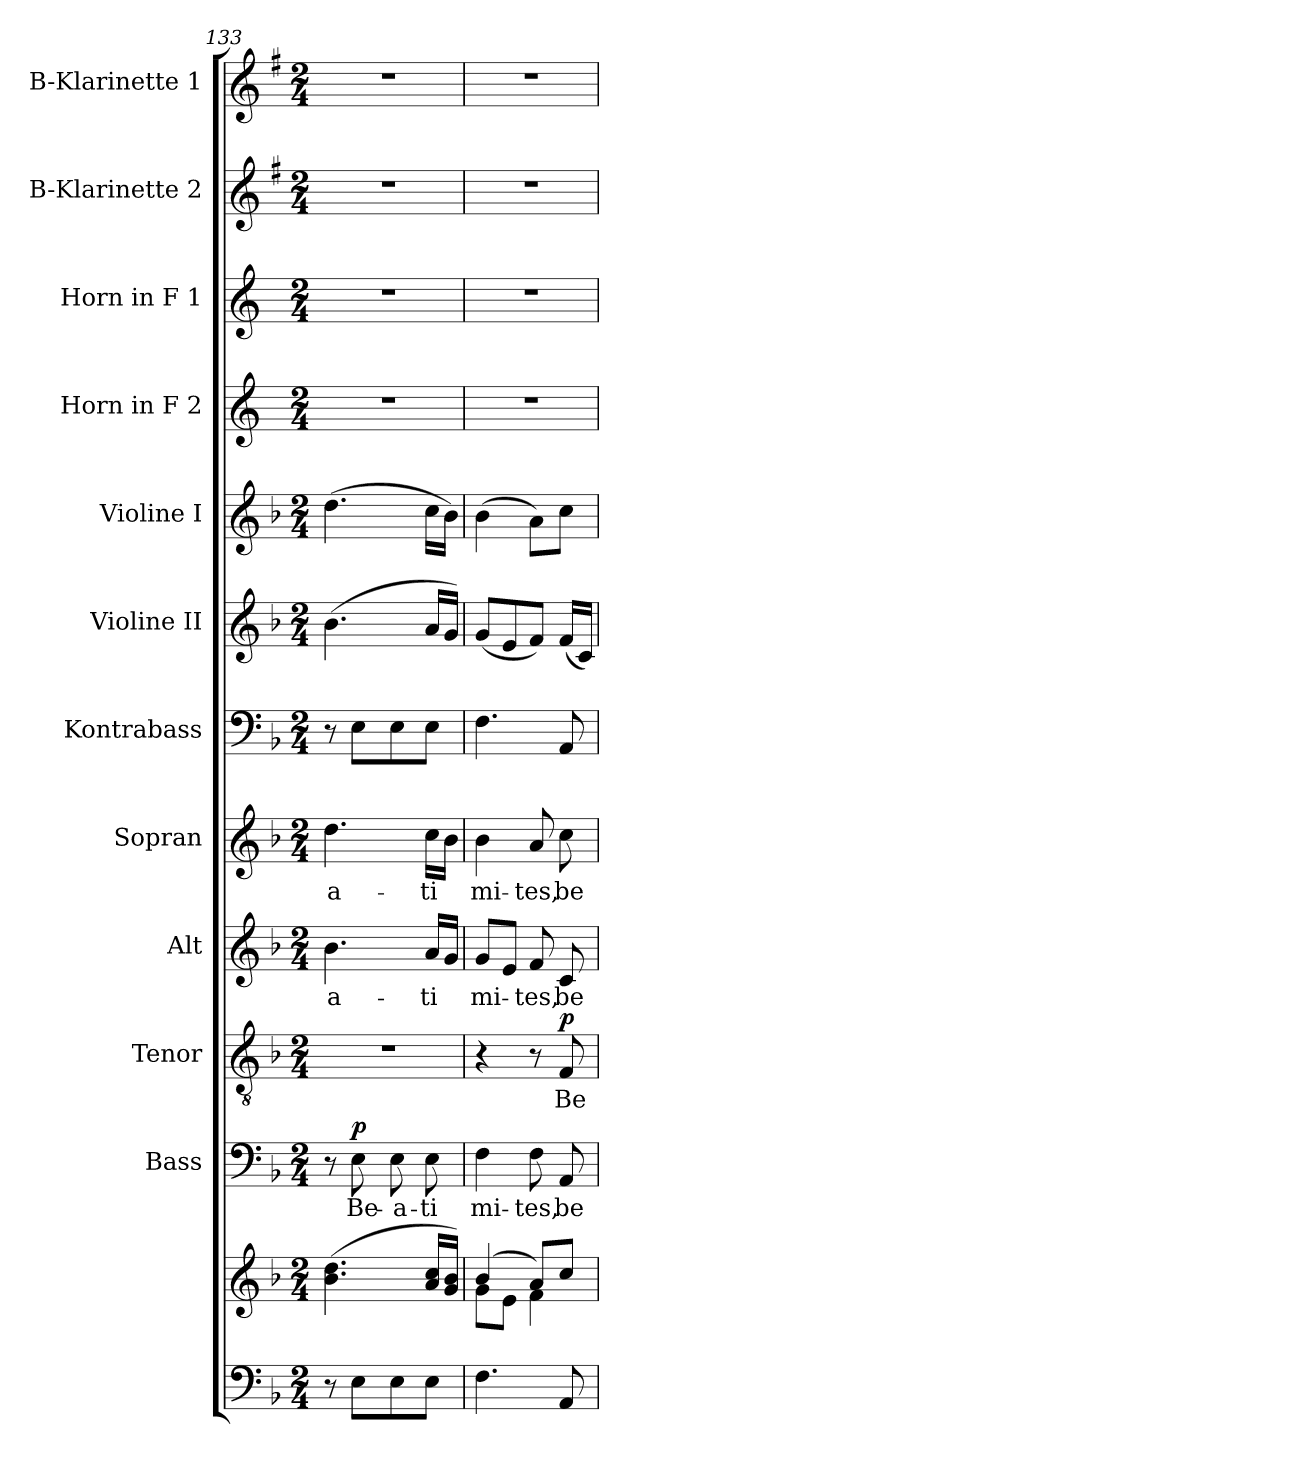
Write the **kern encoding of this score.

**kern	**kern	**kern	**text	**dynam	**kern	**text	**dynam	**kern	**text	**kern	**text	**kern	**kern	**kern	**kern	**kern	**kern	**kern
*part12	*part12	*part11	*part11	*part11	*part10	*part10	*part10	*part9	*part9	*part8	*part8	*part7	*part6	*part5	*part4	*part3	*part2	*part1
*staff13	*staff12	*staff11	*staff11	*staff11	*staff10	*staff10	*staff10	*staff9	*staff9	*staff8	*staff8	*staff7	*staff6	*staff5	*staff4	*staff3	*staff2	*staff1
*	*	*I"Bass	*	*	*I"Tenor	*	*	*I"Alt	*	*I"Sopran	*	*I"Kontrabass	*I"Violine II	*I"Violine I	*I"Horn in F 2	*I"Horn in F 1	*I"B-Klarinette 2	*I"B-Klarinette 1
*	*	*I'B.	*	*	*I'T.	*	*	*I'A.	*	*I'S.	*	*I'Kb.	*I'Vl. II	*I'Vl. I	*	*	*I'B Kl. 2	*I'B Kl. 1
*clefF4	*clefG2	*clefF4	*	*	*clefGv2	*	*	*clefG2	*	*clefG2	*	*clefF4	*clefG2	*clefG2	*clefG2	*clefG2	*clefG2	*clefG2
*	*	*	*	*	*	*	*	*	*	*	*	*ITrd7c12	*	*	*ITrd4c7	*ITrd4c7	*ITrd1c2	*ITrd1c2
*k[b-]	*k[b-]	*k[b-]	*	*	*k[b-]	*	*	*k[b-]	*	*k[b-]	*	*k[b-]	*k[b-]	*k[b-]	*k[b-]	*k[b-]	*k[b-]	*k[b-]
*F:	*F:	*F:	*	*	*F:	*	*	*F:	*	*F:	*	*F:	*F:	*F:	*F:	*F:	*F:	*F:
*M2/4	*M2/4	*M2/4	*	*	*M2/4	*	*	*M2/4	*	*M2/4	*	*M2/4	*M2/4	*M2/4	*M2/4	*M2/4	*M2/4	*M2/4
=133	=133	=133	=133	=133	=133	=133	=133	=133	=133	=133	=133	=133	=133	=133	=133	=133	=133	=133
!	!	!	!	!	!	!	!	!	!LO:LY:b	!	!LO:LY:b	!	!	!	!	!	!	!
8r	(>4.b-\ 4.dd\	8r	.	.	2r	.	.	4.b-\	-a-	4.dd\	-a-	8r	(>4.b-\	(>4.dd\	2r	2r	2r	2r
!	!	!	!LO:LY:b	!LO:DY:a	!	!	!	!	!	!	!	!	!	!	!	!	!	!
8E\L	.	8E\	Be-	p	.	.	.	.	.	.	.	8EE\L	.	.	.	.	.	.
!	!	!	!LO:LY:b	!	!	!	!	!	!	!	!	!	!	!	!	!	!	!
8E\	.	8E\	-a-	.	.	.	.	.	.	.	.	8EE\	.	.	.	.	.	.
!	!	!	!LO:LY:b	!	!	!	!	!	!LO:LY:b	!	!LO:LY:b	!	!	!	!	!	!	!
8E\J	16a/ 16cc/LL	8E\	-ti	.	.	.	.	16a/LL	-ti	16cc\LL	-ti	8EE\J	16a/LL	16cc\LL	.	.	.	.
.	16g/ 16b-/JJ)	.	.	.	.	.	.	16g/JJ	.	16b-\JJ	.	.	16g/JJ)	16b-\JJ)	.	.	.	.
=134	=134	=134	=134	=134	=134	=134	=134	=134	=134	=134	=134	=134	=134	=134	=134	=134	=134	=134
*	*^	*	*	*	*	*	*	*	*	*	*	*	*	*	*	*	*	*
!	!	!	!	!LO:LY:b	!	!	!	!	!	!LO:LY:b	!	!LO:LY:b	!	!	!	!	!	!	!
4.F\	(4b-/	8g\L	4F\	mi-	.	4r	.	.	8g/L	mi-	4b-\	mi-	4.FF\	(<8g/L	(>4b-\	2r	2r	2r	2r
.	.	8e\J	.	.	.	.	.	.	8e/J	.	.	.	.	8e/	.	.	.	.	.
!	!	!	!	!LO:LY:b	!	!	!	!	!	!LO:LY:b	!	!LO:LY:b	!	!	!	!	!	!	!
.	8a/L)	4f\	8F\	-tes,	.	8r	.	.	8f/	-tes,	8a/	-tes,	.	8f/J)	8a\L)	.	.	.	.
!	!	!	!	!LO:LY:b	!	!	!LO:LY:b	!LO:DY:a	!	!LO:LY:b	!	!LO:LY:b	!	!	!	!	!	!	!
8AA/	8cc/J	.	8AA/	be-	.	8F/	Be-	p	8c/	be-	8cc\	be-	8AAA/	(<16f/LL	8cc\J	.	.	.	.
.	.	.	.	.	.	.	.	.	.	.	.	.	.	16c/JJ)	.	.	.	.	.
*	*v	*v	*	*	*	*	*	*	*	*	*	*	*	*	*	*	*	*	*
=	=	=	=	=	=	=	=	=	=	=	=	=	=	=	=	=	=	=
*-	*-	*-	*-	*-	*-	*-	*-	*-	*-	*-	*-	*-	*-	*-	*-	*-	*-	*-
